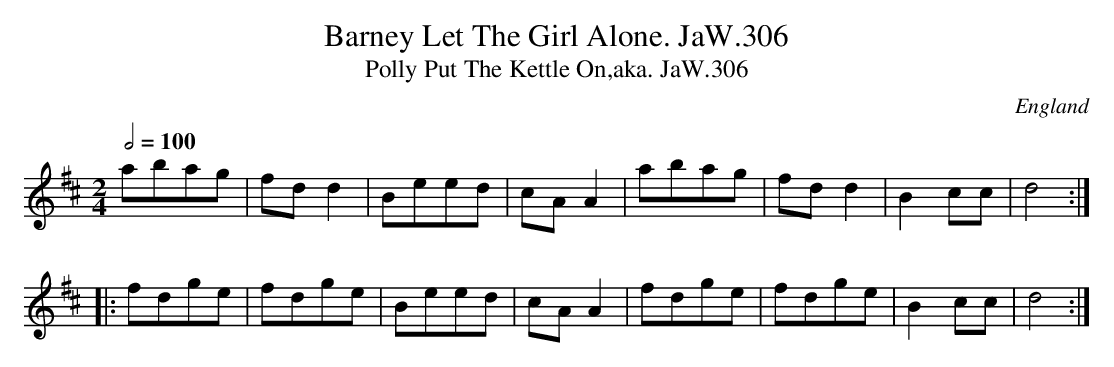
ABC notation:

X:1
T:Barney Let The Girl Alone. JaW.306
T:Polly Put The Kettle On,aka. JaW.306
L:1/8
M:2/4
O:England
Q:1/2=100
K:D
abag|fdd2|Beed|cAA2|abag|fdd2|B2cc|d4:|!
|:fdge|fdge|Beed|cAA2|fdge|fdge|B2cc|d4:|
